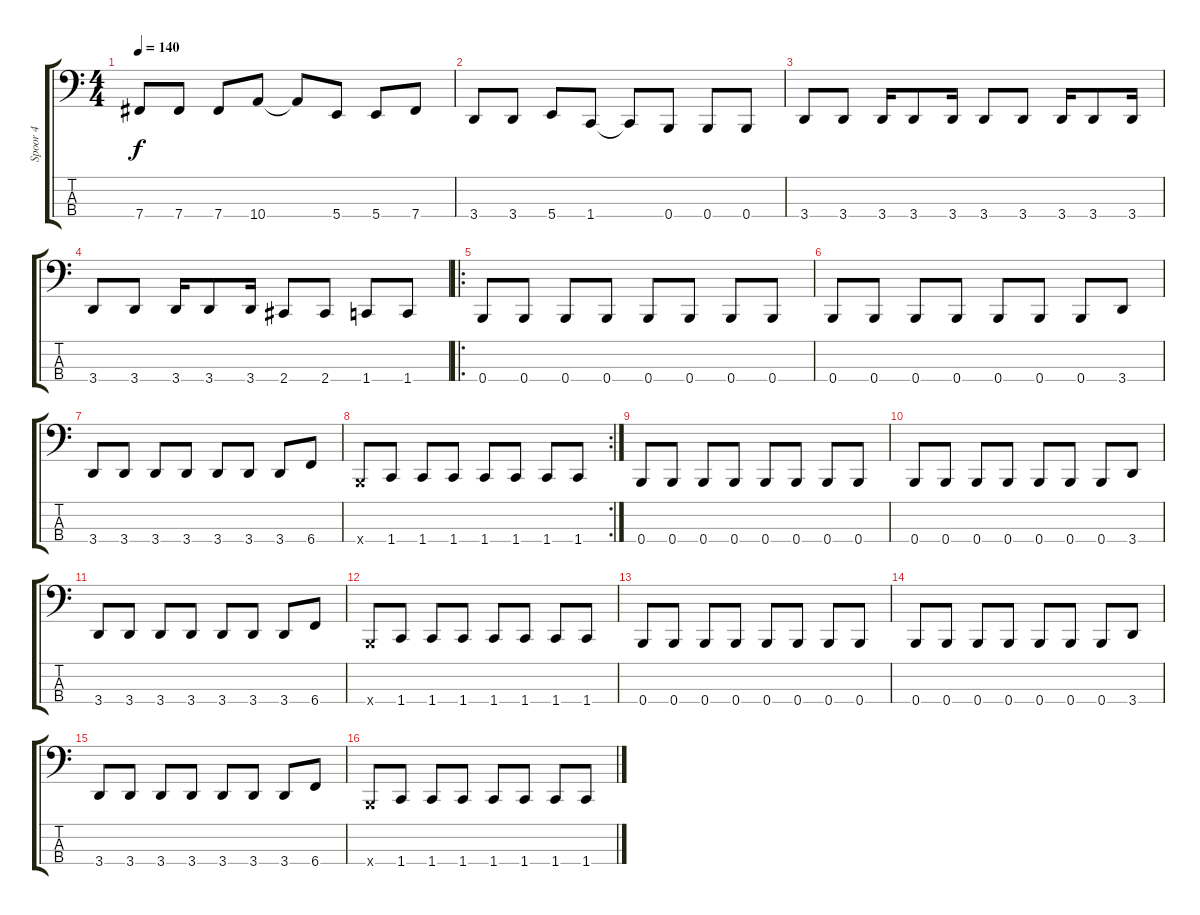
\track ("Spoor 4" "Spoor 4") {instrument electricbasspick}
\staff {score tabs}
\tuning (E2 B1 Gb1 B0) {hide}
\ts (4 4)
\tempo 140
\clef f4
\ks c
7.4.8{dy f} 7.4.8 7.4.8 10.4.8 10.4{t}.8 5.4.8 5.4.8 7.4.8 |
3.4.8 3.4.8 5.4.8 1.4.8 1.4{t}.8 0.4.8 0.4.8 0.4.8 |
3.4.8 3.4.8 3.4.16 3.4.8 3.4.16 3.4.8 3.4.8 3.4.16 3.4.8 3.4.16 |
3.4.8 3.4.8 3.4.16 3.4.8 3.4.16 2.4.8 2.4.8 1.4.8 1.4.8 |
\ro
0.4.8 0.4.8 0.4.8 0.4.8 0.4.8 0.4.8 0.4.8 0.4.8 |
0.4.8 0.4.8 0.4.8 0.4.8 0.4.8 0.4.8 0.4.8 3.4.8 |
3.4.8 3.4.8 3.4.8 3.4.8 3.4.8 3.4.8 3.4.8 6.4.8 |
\rc 2
0.4{x}.8 1.4.8 1.4.8 1.4.8 1.4.8 1.4.8 1.4.8 1.4.8 |
0.4.8 0.4.8 0.4.8 0.4.8 0.4.8 0.4.8 0.4.8 0.4.8 |
0.4.8 0.4.8 0.4.8 0.4.8 0.4.8 0.4.8 0.4.8 3.4.8 |
3.4.8 3.4.8 3.4.8 3.4.8 3.4.8 3.4.8 3.4.8 6.4.8 |
0.4{x}.8 1.4.8 1.4.8 1.4.8 1.4.8 1.4.8 1.4.8 1.4.8 |
0.4.8 0.4.8 0.4.8 0.4.8 0.4.8 0.4.8 0.4.8 0.4.8 |
0.4.8 0.4.8 0.4.8 0.4.8 0.4.8 0.4.8 0.4.8 3.4.8 |
3.4.8 3.4.8 3.4.8 3.4.8 3.4.8 3.4.8 3.4.8 6.4.8 |
0.4{x}.8 1.4.8 1.4.8 1.4.8 1.4.8 1.4.8 1.4.8 1.4.8
